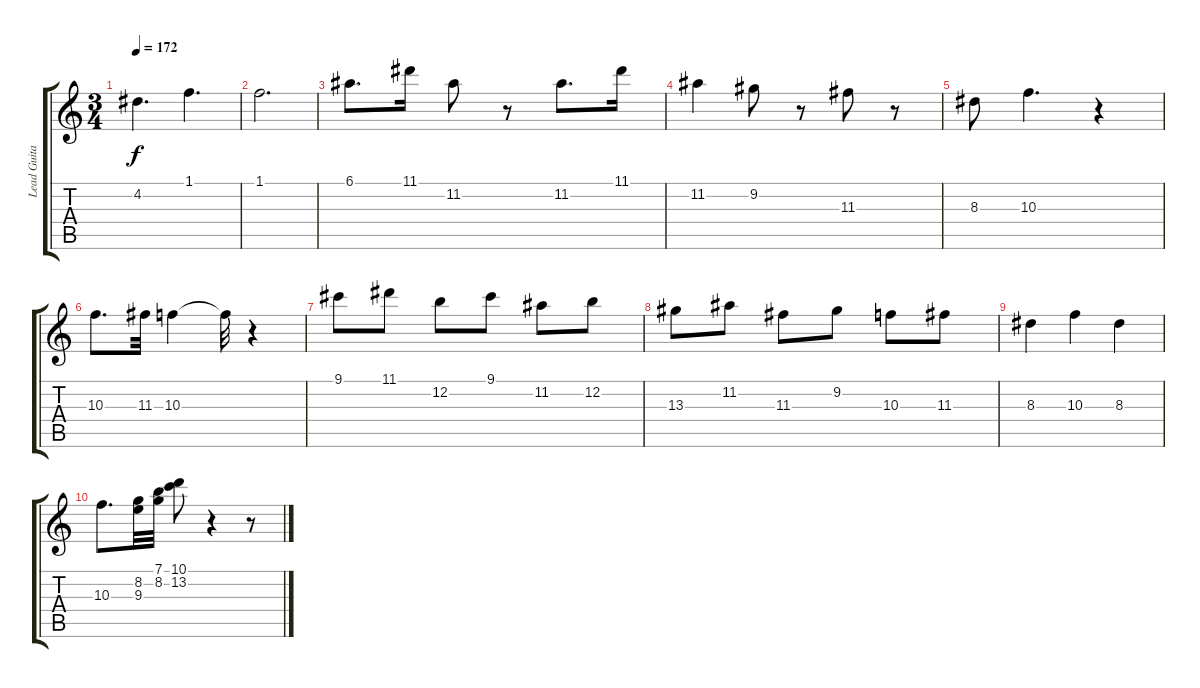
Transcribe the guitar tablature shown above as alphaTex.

\track ("Lead Guitar #1" "Lead Guita") {instrument overdrivenguitar}
\staff {score tabs}
\tuning (E4 B3 G3 D3 A2 E2) {hide}
\ts (3 4)
\tempo 172
\clef g2
\ks c
4.2.4{d dy f} 1.1.4{d} |
1.1.2{d} |
6.1.8{d} 11.1.16 11.2.8 r.8 11.2.8{d} 11.1.16 |
11.2.4 9.2.8 r.8 11.3.8 r.8 |
8.3.8 10.3.4{d} r.4 |
10.3.8{d} 11.3.32 10.3.4 10.3{t}.32 r.4 |
9.1.8 11.1.8 12.2.8 9.1.8 11.2.8 12.2.8 |
13.3.8 11.2.8 11.3.8 9.2.8 10.3.8 11.3.8 |
8.3.4 10.3.4 8.3.4 |
10.3.8{d} (8.2 9.3).32 (7.1 8.2).32 (10.1 13.2).8 r.4 r.8
